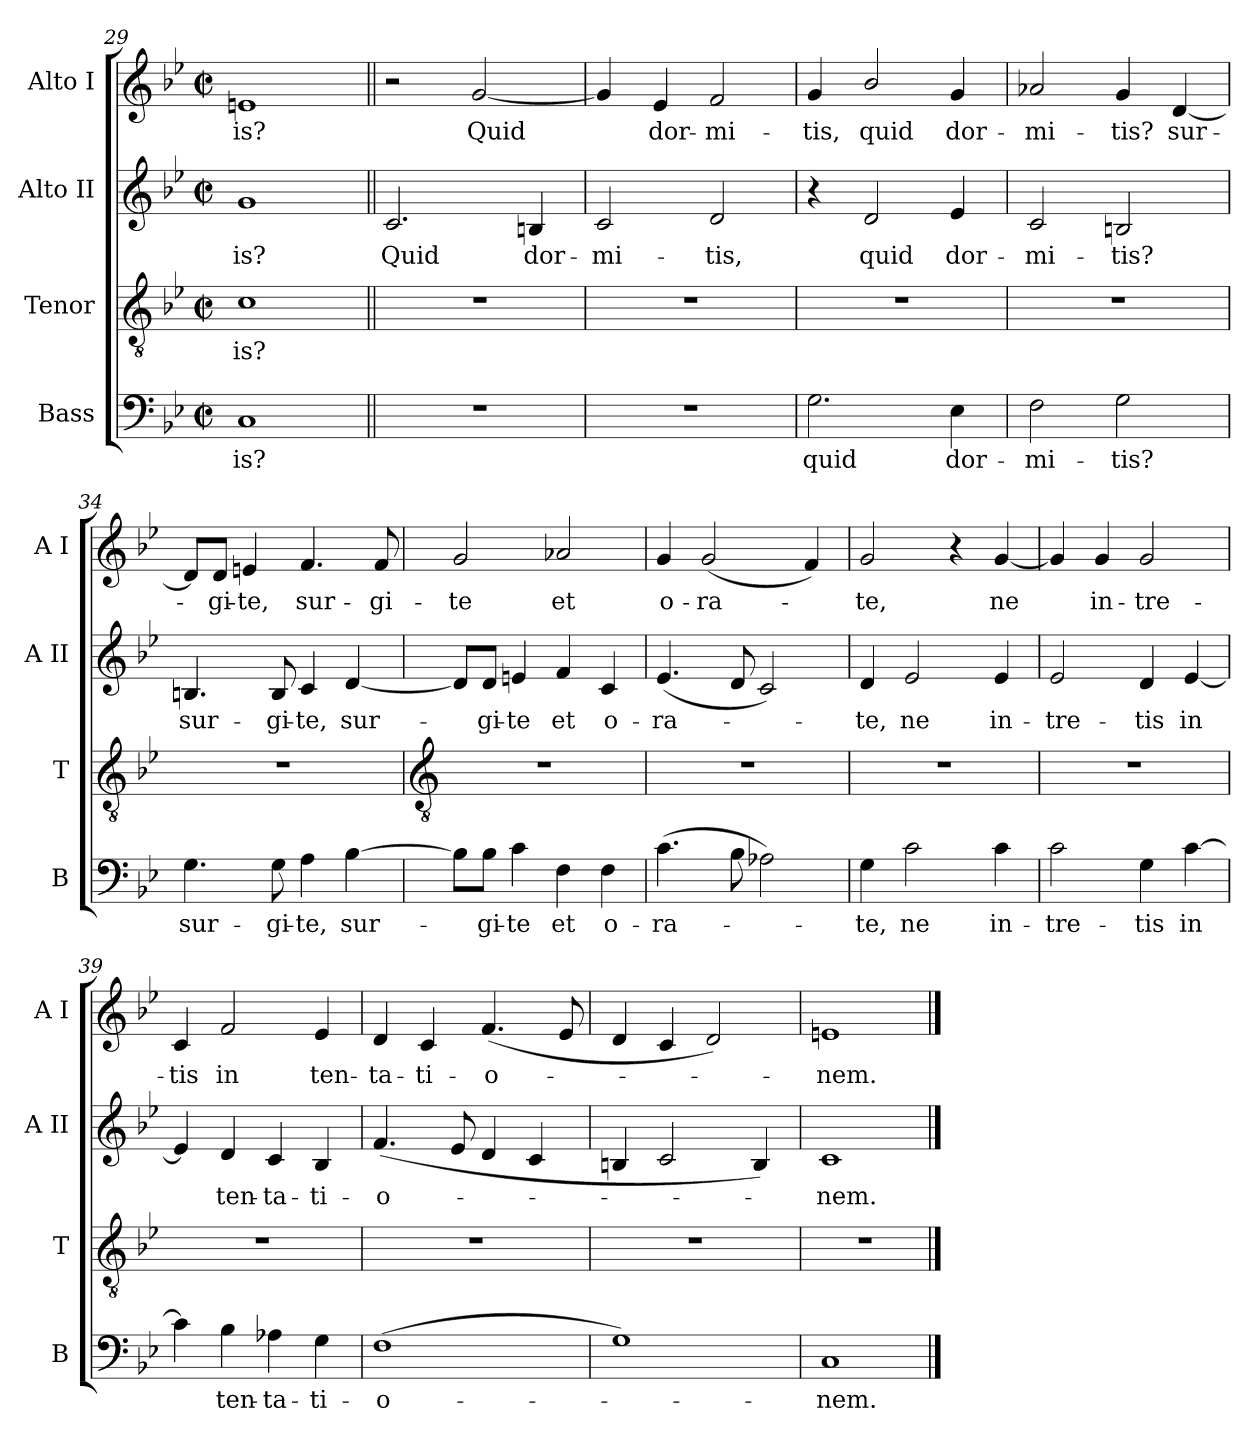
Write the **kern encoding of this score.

**kern	**text	**kern	**text	**kern	**text	**kern	**text
*part4	*part4	*part3	*part3	*part2	*part2	*part1	*part1
*staff4	*staff4	*staff3	*staff3	*staff2	*staff2	*staff1	*staff1
*I"Bass	*	*I"Tenor	*	*I"Alto II	*	*I"Alto I	*
*I'B	*	*I'T	*	*I'A II	*	*I'A I	*
*clefF4	*	*clefGv2	*	*clefG2	*	*clefG2	*
*k[b-e-]	*	*k[b-e-]	*	*k[b-e-]	*	*k[b-e-]	*
*B-:	*	*B-:	*	*B-:	*	*B-:	*
*M2/2	*	*M2/2	*	*M2/2	*	*M2/2	*
*met(c|)	*	*met(c|)	*	*met(c|)	*	*met(c|)	*
=29	=29	=29	=29	=29	=29	=29	=29
!	!LO:LY:b	!	!LO:LY:b	!	!LO:LY:b	!	!LO:LY:b
1C	is?	1c	is?	1g	is?	1en	is?
=30||	=30||	=30||	=30||	=30||	=30||	=30||	=30||
!	!	!	!	!	!LO:LY:b	!	!
1r	.	1r	.	2.c	Quid	2r	.
!	!	!	!	!	!	!	!LO:LY:b
.	.	.	.	.	.	[2g	Quid
!	!	!	!	!	!LO:LY:b	!	!
.	.	.	.	4Bn	dor-	.	.
=31	=31	=31	=31	=31	=31	=31	=31
!	!	!	!	!	!LO:LY:b	!	!
1r	.	1r	.	2c	-mi-	4g]	.
!	!	!	!	!	!	!	!LO:LY:b
.	.	.	.	.	.	4e-	dor-
!	!	!	!	!	!LO:LY:b	!	!LO:LY:b
.	.	.	.	2d	-tis,	2f	-mi-
=32	=32	=32	=32	=32	=32	=32	=32
!	!LO:LY:b	!	!	!	!	!	!LO:LY:b
2.G	quid	1r	.	4r	.	4g	-tis,
!	!	!	!	!	!LO:LY:b	!	!LO:LY:b
.	.	.	.	2d	quid	2b-/	quid
!	!LO:LY:b	!	!	!	!LO:LY:b	!	!LO:LY:b
4E-	dor-	.	.	4e-	dor-	4g	dor-
=33	=33	=33	=33	=33	=33	=33	=33
!	!LO:LY:b	!	!	!	!LO:LY:b	!	!LO:LY:b
2F	-mi-	1r	.	2c	-mi-	2a-X	-mi-
!	!LO:LY:b	!	!	!	!LO:LY:b	!	!LO:LY:b
2G	-tis?	.	.	2Bn	-tis?	4g	-tis?
!	!	!	!	!	!	!	!LO:LY:b
.	.	.	.	.	.	[4d	sur-
=34	=34	=34	=34	=34	=34	=34	=34
!	!LO:LY:b	!	!	!	!LO:LY:b	!	!
4.G	sur-	1r	.	4.Bn	sur-	8d/L]	.
!	!	!	!	!	!	!	!LO:LY:b
.	.	.	.	.	.	8d/J	gi-
!	!	!	!	!	!	!	!LO:LY:b
.	.	.	.	.	.	4en	-te,
!	!LO:LY:b	!	!	!	!LO:LY:b	!	!
8G	-gi-	.	.	8B	-gi-	.	.
!	!LO:LY:b	!	!	!	!LO:LY:b	!	!LO:LY:b
4A	-te,	.	.	4c	-te,	4.f	sur-
!	!LO:LY:b	!	!	!	!LO:LY:b	!	!
[4B-	sur-	.	.	[4d	sur-	.	.
!	!	!	!	!	!	!	!LO:LY:b
.	.	.	.	.	.	8f	-gi-
!!LO:LB:g=z
=35	=35	=35	=35	=35	=35	=35	=35
*	*	*clefGv2	*	*	*	*	*
!	!	!	!	!	!	!	!LO:LY:b
8B-\L]	.	1r	.	8d/L]	.	2g	-te
!	!LO:LY:b	!	!	!	!LO:LY:b	!	!
8B-\J	gi-	.	.	8d/J	-gi-	.	.
!	!LO:LY:b	!	!	!	!LO:LY:b	!	!
4c	-te	.	.	4en	-te	.	.
!	!LO:LY:b	!	!	!	!LO:LY:b	!	!LO:LY:b
4F	et	.	.	4f	et	2a-X	et
!	!LO:LY:b	!	!	!	!LO:LY:b	!	!
4F	o-	.	.	4c	o-	.	.
=36	=36	=36	=36	=36	=36	=36	=36
!	!LO:LY:b	!	!	!	!LO:LY:b	!	!LO:LY:b
(>4.c	-ra-	1r	.	(<4.e-	-ra-	4g	o-
!	!	!	!	!	!	!	!LO:LY:b
.	.	.	.	.	.	(<2g	-ra-
8B-	.	.	.	8d	.	.	.
2A-X)	.	.	.	2c)	.	.	.
.	.	.	.	.	.	4f)	.
=37	=37	=37	=37	=37	=37	=37	=37
!	!LO:LY:b	!	!	!	!LO:LY:b	!	!LO:LY:b
4G	te,	1r	.	4d	te,	2g	te,
!	!LO:LY:b	!	!	!	!LO:LY:b	!	!
2c	ne	.	.	2e-	ne	.	.
.	.	.	.	.	.	4r	.
!	!LO:LY:b	!	!	!	!LO:LY:b	!	!LO:LY:b
4c	in-	.	.	4e-	in-	[4g	ne
=38	=38	=38	=38	=38	=38	=38	=38
!	!LO:LY:b	!	!	!	!LO:LY:b	!	!
2c	-tre-	1r	.	2e-	-tre-	4g]	.
!	!	!	!	!	!	!	!LO:LY:b
.	.	.	.	.	.	4g	in-
!	!LO:LY:b	!	!	!	!LO:LY:b	!	!LO:LY:b
4G	-tis	.	.	4d	-tis	2g	-tre-
!	!LO:LY:b	!	!	!	!LO:LY:b	!	!
[4c	in	.	.	[4e-	in	.	.
=39	=39	=39	=39	=39	=39	=39	=39
!	!	!	!	!	!	!	!LO:LY:b
4c]	.	1r	.	4e-]	.	4c	-tis
!	!LO:LY:b	!	!	!	!LO:LY:b	!	!LO:LY:b
4B-	ten-	.	.	4d	ten-	2f	in
!	!LO:LY:b	!	!	!	!LO:LY:b	!	!
4A-X	-ta-	.	.	4c	-ta-	.	.
!	!LO:LY:b	!	!	!	!LO:LY:b	!	!LO:LY:b
4G	-ti-	.	.	4B-	-ti-	4e-	ten-
=40	=40	=40	=40	=40	=40	=40	=40
!	!LO:LY:b	!	!	!	!LO:LY:b	!	!LO:LY:b
(>1F	-o-	1r	.	(<4.f	-o-	4d	-ta-
!	!	!	!	!	!	!	!LO:LY:b
.	.	.	.	.	.	4c	-ti-
.	.	.	.	8e-	.	.	.
!	!	!	!	!	!	!	!LO:LY:b
.	.	.	.	4d	.	(<4.f	-o-
.	.	.	.	4c	.	.	.
.	.	.	.	.	.	8e-	.
=41	=41	=41	=41	=41	=41	=41	=41
1G)	.	1r	.	4Bn	.	4d	.
.	.	.	.	2c	.	4c	.
.	.	.	.	.	.	2d)	.
.	.	.	.	4B)	.	.	.
=42	=42	=42	=42	=42	=42	=42	=42
!	!LO:LY:b	!	!	!	!LO:LY:b	!	!LO:LY:b
1C	nem.	1r	.	1c	nem.	1en	nem.
==	==	==	==	==	==	==	==
*-	*-	*-	*-	*-	*-	*-	*-
